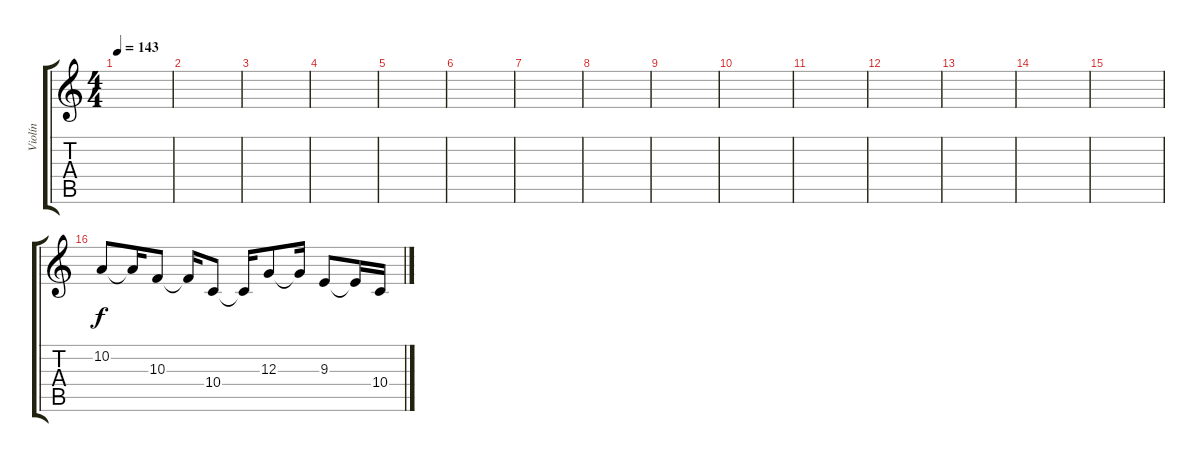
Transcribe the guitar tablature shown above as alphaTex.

\track ("Violín" "Violín") {instrument violin}
\staff {score tabs}
\tuning (E4 B3 G3 D3 A2 E2) {hide}
\ts (4 4)
\tempo 143
\clef g2
\ks c
|
|
|
|
|
|
|
|
|
|
|
|
|
|
|
10.2.8 10.2{t}.16 10.3.8 10.3{t}.16 10.4.8 10.4{t}.16 12.3.8 12.3{t}.16 9.3.8 9.3{t}.16 10.4.16
